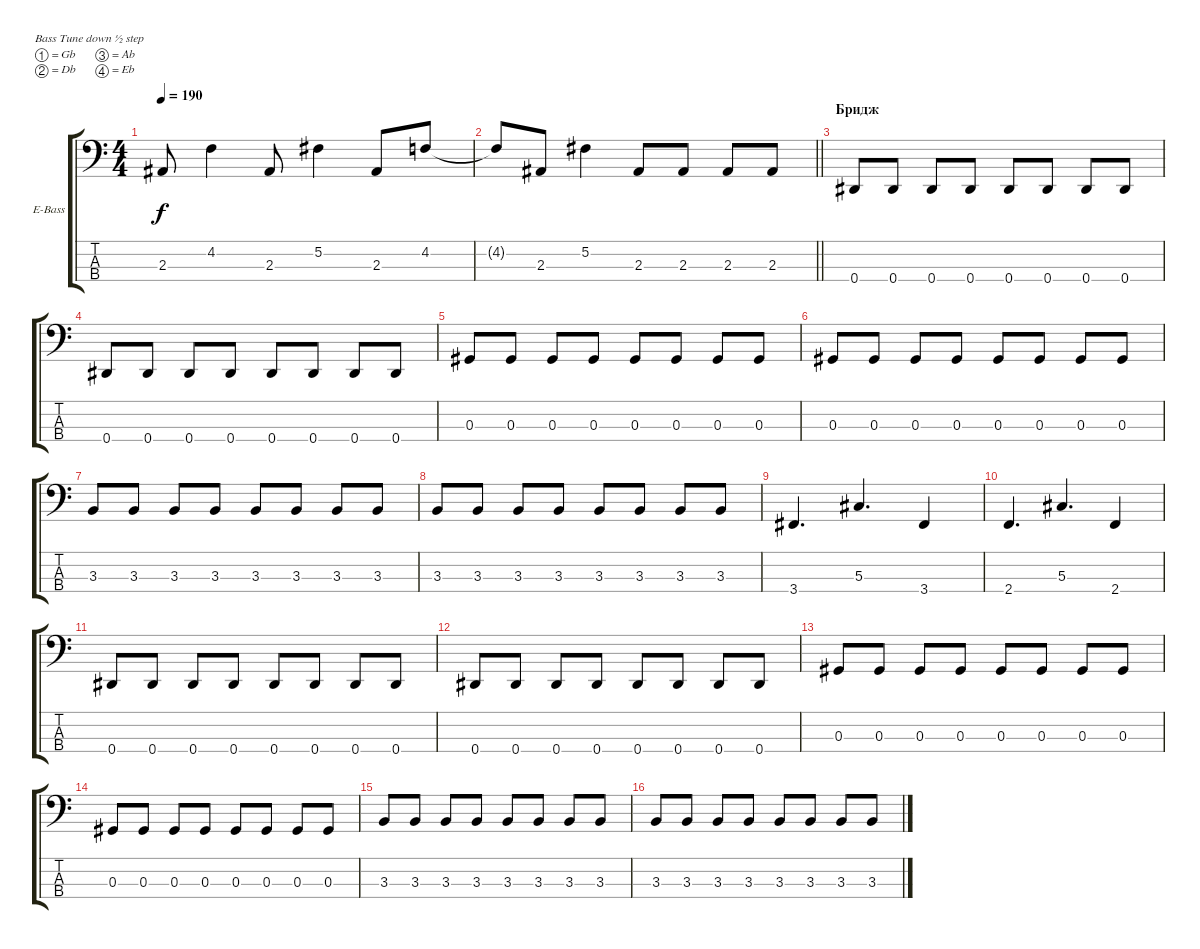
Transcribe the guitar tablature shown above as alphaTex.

\bracketExtendMode groupsimilarinstruments
\firstSystemTrackNameOrientation horizontal
\otherSystemsTrackNameOrientation horizontal
\track ("Виталий Дубинин" "E-Bass") {instrument electricbassfinger}
\staff {score tabs}
\tuning (Gb2 Db2 Ab1 Eb1)
\ts (4 4)
\tempo 190
\clef f4
\ks c
2.3.8{dy f} 4.2.4 2.3.8 5.2.4 2.3.8 4.2.8 |
\barLineRight lightlight
4.2{t}.8 2.3.8 5.2.4 2.3.8 2.3.8 2.3.8 2.3.8 |
\section ("" "Бридж")
0.4.8 0.4.8 0.4.8 0.4.8 0.4.8 0.4.8 0.4.8 0.4.8 |
0.4.8 0.4.8 0.4.8 0.4.8 0.4.8 0.4.8 0.4.8 0.4.8 |
0.3.8 0.3.8 0.3.8 0.3.8 0.3.8 0.3.8 0.3.8 0.3.8 |
0.3.8 0.3.8 0.3.8 0.3.8 0.3.8 0.3.8 0.3.8 0.3.8 |
3.3.8 3.3.8 3.3.8 3.3.8 3.3.8 3.3.8 3.3.8 3.3.8 |
3.3.8 3.3.8 3.3.8 3.3.8 3.3.8 3.3.8 3.3.8 3.3.8 |
3.4.4{d} 5.3.4{d} 3.4.4 |
2.4.4{d} 5.3.4{d} 2.4.4 |
0.4.8 0.4.8 0.4.8 0.4.8 0.4.8 0.4.8 0.4.8 0.4.8 |
0.4.8 0.4.8 0.4.8 0.4.8 0.4.8 0.4.8 0.4.8 0.4.8 |
0.3.8 0.3.8 0.3.8 0.3.8 0.3.8 0.3.8 0.3.8 0.3.8 |
0.3.8 0.3.8 0.3.8 0.3.8 0.3.8 0.3.8 0.3.8 0.3.8 |
3.3.8 3.3.8 3.3.8 3.3.8 3.3.8 3.3.8 3.3.8 3.3.8 |
3.3.8 3.3.8 3.3.8 3.3.8 3.3.8 3.3.8 3.3.8 3.3.8
